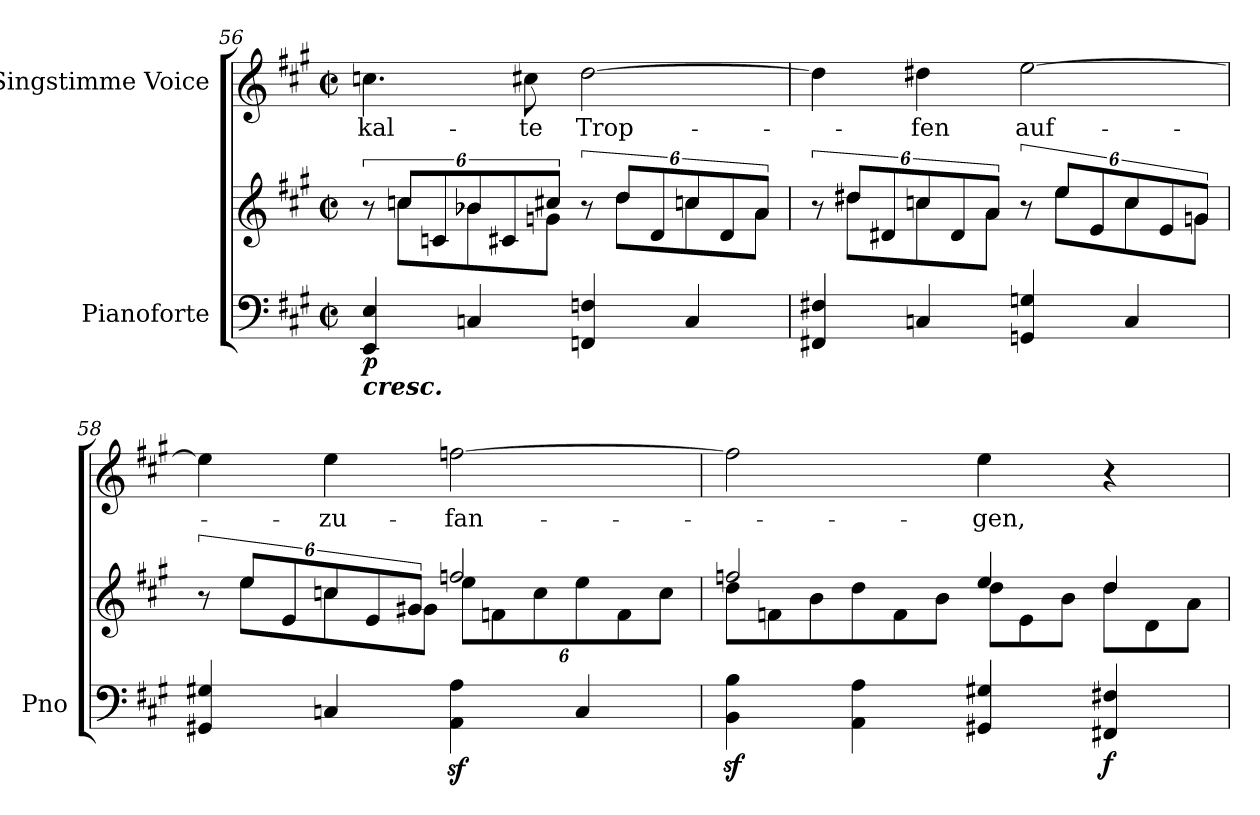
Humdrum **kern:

**kern	**kern	**dynam	**kern	**text
*part2	*part2	*part2	*part1	*part1
*staff3	*staff2	*staff2/3	*staff1	*staff1
*I"Pianoforte	*	*	*I"Singstimme Voice	*
*I'Pno	*	*	*	*
!!LO:PB:g=z
*clefF4	*clefG2	*	*clefG2	*
*k[f#c#g#]	*k[f#c#g#]	*	*k[f#c#g#]	*
*M2/2	*M2/2	*	*M2/2	*
*met(c|)	*met(c|)	*	*met(c|)	*
=56	=56	=56	=56	=56
*	*^	*	*	*
*	*	*Xtuplet	*	*	*
!LO:TX:b:Bi:t=cresc.	!	!	!	!	!
!	!	!	!LO:DY:b=2	!	!LO:LY:b
4EE/ 4E/	12r	12ryy	p	4.ccn\	kal-
.	12ccn/L	12cc\L	.	.	.
.	12cn/	12ryy	.	.	.
4Cn/	12b-X/	12b-\	.	.	.
.	12c#X/	12ryy	.	.	.
!	!	!	!	!	!LO:LY:b
.	.	.	.	8cc#X\	-te
.	12cc#X/J	12gn\J	.	.	.
*	*tuplet	*Xtuplet	*	*	*
!	!	!	!	!	!LO:LY:b
4FFn/ 4Fn/	12r	12ryy	.	[2dd\	Trop-
.	12dd/L	12dd\L	.	.	.
.	12d/	12ryy	.	.	.
4C/	12ccn/	12cc\	.	.	.
.	12d/	12ryy	.	.	.
.	12a/J	12a\J	.	.	.
=57	=57	=57	=57	=57	=57
*	*tuplet	*Xtuplet	*	*	*
4FF#X/ 4F#X/	12r	12ryy	.	4dd\]	.
.	12dd#X/L	12dd#\L	.	.	.
.	12d#X/	12ryy	.	.	.
!	!	!	!	!	!LO:LY:b
4Cn/	12ccn/	12cc\	.	4dd#X\	-fen
.	12d#/	12ryy	.	.	.
.	12a/J	12a\J	.	.	.
*	*tuplet	*Xtuplet	*	*	*
!	!	!	!	!	!LO:LY:b
4GGn/ 4Gn/	12r	12ryy	.	[2ee\	auf-
.	12ee/L	12ee\L	.	.	.
.	12e/	12ryy	.	.	.
4C/	12cc/	12cc\	.	.	.
.	12e/	12ryy	.	.	.
.	12gn/J	12g\J	.	.	.
!!LO:LB:g=z
=58	=58	=58	=58	=58	=58
*	*tuplet	*Xtuplet	*	*	*
4GG#X/ 4G#X/	12r	12ryy	.	4ee\]	.
.	12ee/L	12ee\L	.	.	.
.	12e/	12ryy	.	.	.
!	!	!	!	!	!LO:LY:b
4Cn/	12ccn/	12cc\	.	4ee\	-zu-
.	12e/	12ryy	.	.	.
.	12g#X/J	12g#\J	.	.	.
*	*	*tuplet	*	*	*
*	*	*Xbrackettup	*	*	*
!	!	!	!	!	!LO:LY:b
4AA\z< 4A\z<	2ffn/	12ee\L	.	[2ffn\	-fan-
.	.	12fn\	.	.	.
.	.	12cc\	.	.	.
4C/	.	12ee\	.	.	.
.	.	12f\	.	.	.
.	.	12cc\J	.	.	.
!!LO:LB:g=z
=59	=59	=59	=59	=59	=59
*	*	*Xtuplet	*	*	*
4BB\z< 4B\z<	2ffn/	12dd\L	.	2ffn\]	.
.	.	12fn\	.	.	.
.	.	12b\	.	.	.
4AA\ 4A\	.	12dd\	.	.	.
.	.	12f\	.	.	.
.	.	12b\J	.	.	.
!	!	!	!	!	!LO:LY:b
4GG#X/ 4G#X/	4ee/	12dd\L	.	4ee\	-gen,
.	.	12e\	.	.	.
.	.	12b\J	.	.	.
!	!	!	!LO:DY:b=2	!	!
4FF#X/ 4F#X/	4dd/	12dd\L	f	4r	.
.	.	12d\	.	.	.
.	.	12a\J	.	.	.
*	*v	*v	*	*	*
=	=	=	=	=
*-	*-	*-	*-	*-
